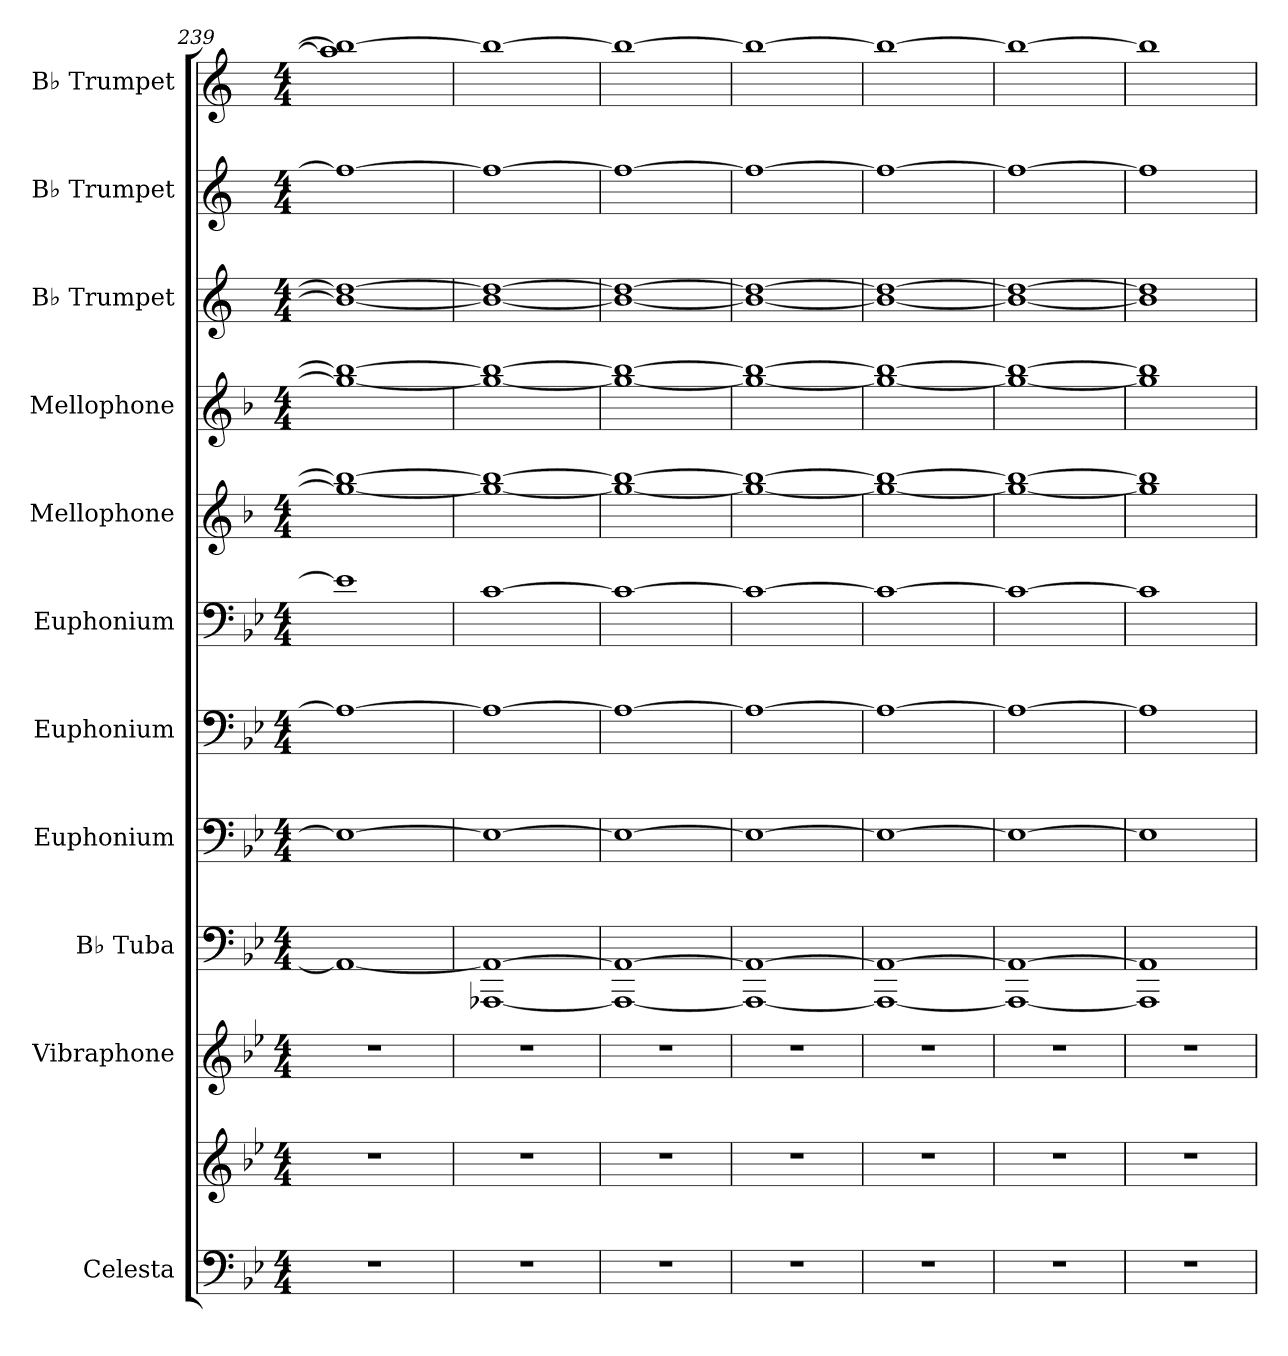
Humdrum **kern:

**kern	**kern	**kern	**kern	**kern	**kern	**kern	**kern	**kern	**kern	**kern	**kern
*part11	*part11	*part10	*part9	*part8	*part7	*part6	*part5	*part4	*part3	*part2	*part1
*staff12	*staff11	*staff10	*staff9	*staff8	*staff7	*staff6	*staff5	*staff4	*staff3	*staff2	*staff1
*I"Celesta	*	*I"Vibraphone	*I"B♭ Tuba	*I"Euphonium	*I"Euphonium	*I"Euphonium	*I"Mellophone	*I"Mellophone	*I"B♭ Trumpet	*I"B♭ Trumpet	*I"B♭ Trumpet
*I'Cel.	*	*I'Vib.	*I'B♭ Tu.	*I'Euph.	*I'Euph.	*I'Euph.	*I'Mph.	*I'Mph.	*I'B♭ Tpt.	*I'B♭ Tpt.	*I'B♭ Tpt.
*clefF4	*clefG2	*clefG2	*clefF4	*clefF4	*clefF4	*clefF4	*clefG2	*clefG2	*clefG2	*clefG2	*clefG2
*ITrd-7c-12	*ITrd-7c-12	*	*	*	*	*	*ITrd4c7	*ITrd4c7	*ITrd1c2	*ITrd1c2	*ITrd1c2
*k[b-e-]	*k[b-e-]	*k[b-e-]	*k[b-e-]	*k[b-e-]	*k[b-e-]	*k[b-e-]	*k[b-e-]	*k[b-e-]	*k[b-e-]	*k[b-e-]	*k[b-e-]
*M4/4	*M4/4	*M4/4	*M4/4	*M4/4	*M4/4	*M4/4	*M4/4	*M4/4	*M4/4	*M4/4	*M4/4
=239	=239	=239	=239	=239	=239	=239	=239	=239	=239	=239	=239
1r	1r	1r	1AA-_	1E-_	1A-_	1e-]	1cc_ 1ee-_	1cc_ 1ee-_	1a-_ 1cc_	1ee-_	1gg] 1aa-_
=240	=240	=240	=240	=240	=240	=240	=240	=240	=240	=240	=240
1r	1r	1r	[1AAA-X 1AA-_	1E-_	1A-_	[1c	1cc_ 1ee-_	1cc_ 1ee-_	1a-_ 1cc_	1ee-_	1aa-_
=241	=241	=241	=241	=241	=241	=241	=241	=241	=241	=241	=241
1r	1r	1r	1AAA-_ 1AA-_	1E-_	1A-_	1c_	1cc_ 1ee-_	1cc_ 1ee-_	1a-_ 1cc_	1ee-_	1aa-_
=242	=242	=242	=242	=242	=242	=242	=242	=242	=242	=242	=242
1r	1r	1r	1AAA-_ 1AA-_	1E-_	1A-_	1c_	1cc_ 1ee-_	1cc_ 1ee-_	1a-_ 1cc_	1ee-_	1aa-_
=243	=243	=243	=243	=243	=243	=243	=243	=243	=243	=243	=243
1r	1r	1r	1AAA-_ 1AA-_	1E-_	1A-_	1c_	1cc_ 1ee-_	1cc_ 1ee-_	1a-_ 1cc_	1ee-_	1aa-_
=244	=244	=244	=244	=244	=244	=244	=244	=244	=244	=244	=244
1r	1r	1r	1AAA-_ 1AA-_	1E-_	1A-_	1c_	1cc_ 1ee-_	1cc_ 1ee-_	1a-_ 1cc_	1ee-_	1aa-_
=245	=245	=245	=245	=245	=245	=245	=245	=245	=245	=245	=245
1r	1r	1r	1AAA-] 1AA-]	1E-]	1A-]	1c]	1cc] 1ee-]	1cc] 1ee-]	1a-] 1cc]	1ee-]	1aa-]
=	=	=	=	=	=	=	=	=	=	=	=
*-	*-	*-	*-	*-	*-	*-	*-	*-	*-	*-	*-
